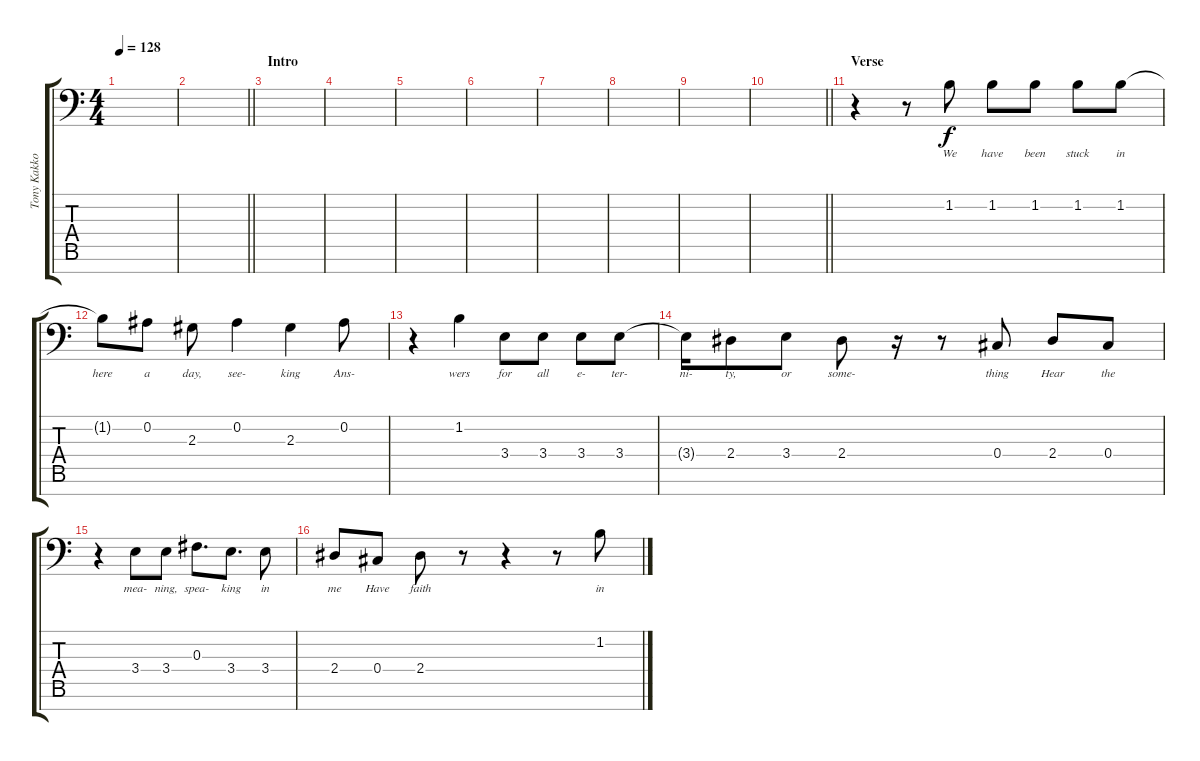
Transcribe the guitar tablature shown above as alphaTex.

\track ("Tony Kakko - Vocals" "Tony Kakko") {instrument lead6voice}
\staff {score tabs}
\tuning (Eb4 Bb3 Gb3 Db3 Ab2 Eb2 Bb1) {hide}
\ts (4 4)
\tempo 128
\clef f4
\ks c
|
\barLineRight lightlight
|
\section ("" "Intro")
|
|
|
|
|
|
|
\barLineRight lightlight
|
\section ("" "Verse")
r.4 r.8 1.2.8{lyrics (0 "We") lyrics (1 "") lyrics (2 "") lyrics (3 "") lyrics (4 "")} 1.2.8{lyrics (0 "have") lyrics (1 "") lyrics (2 "") lyrics (3 "") lyrics (4 "")} 1.2.8{lyrics (0 "been") lyrics (1 "") lyrics (2 "") lyrics (3 "") lyrics (4 "")} 1.2.8{lyrics (0 "stuck") lyrics (1 "") lyrics (2 "") lyrics (3 "") lyrics (4 "")} 1.2.8{lyrics (0 "in") lyrics (1 "") lyrics (2 "") lyrics (3 "") lyrics (4 "")} |
1.2{t}.8{lyrics (0 "here") lyrics (1 "") lyrics (2 "") lyrics (3 "") lyrics (4 "")} 0.2.8{lyrics (0 "a") lyrics (1 "") lyrics (2 "") lyrics (3 "") lyrics (4 "")} 2.3.8{lyrics (0 "day,") lyrics (1 "") lyrics (2 "") lyrics (3 "") lyrics (4 "")} 0.2.4{lyrics (0 "see-") lyrics (1 "") lyrics (2 "") lyrics (3 "") lyrics (4 "")} 2.3.4{lyrics (0 "king") lyrics (1 "") lyrics (2 "") lyrics (3 "") lyrics (4 "")} 0.2.8{lyrics (0 "Ans-") lyrics (1 "") lyrics (2 "") lyrics (3 "") lyrics (4 "")} |
r.4 1.2.4{lyrics (0 "wers") lyrics (1 "") lyrics (2 "") lyrics (3 "") lyrics (4 "")} 3.4.8{lyrics (0 "for") lyrics (1 "") lyrics (2 "") lyrics (3 "") lyrics (4 "")} 3.4.8{lyrics (0 "all") lyrics (1 "") lyrics (2 "") lyrics (3 "") lyrics (4 "")} 3.4.8{lyrics (0 "e-") lyrics (1 "") lyrics (2 "") lyrics (3 "") lyrics (4 "")} 3.4.8{lyrics (0 "ter-") lyrics (1 "") lyrics (2 "") lyrics (3 "") lyrics (4 "")} |
3.4{t}.16{lyrics (0 "ni-") lyrics (1 "") lyrics (2 "") lyrics (3 "") lyrics (4 "")} 2.4.8{lyrics (0 "ty,") lyrics (1 "") lyrics (2 "") lyrics (3 "") lyrics (4 "")} 3.4.8{lyrics (0 "or") lyrics (1 "") lyrics (2 "") lyrics (3 "") lyrics (4 "")} 2.4.8{lyrics (0 "some-") lyrics (1 "") lyrics (2 "") lyrics (3 "") lyrics (4 "")} r.16 r.8 0.4.8{lyrics (0 "thing") lyrics (1 "") lyrics (2 "") lyrics (3 "") lyrics (4 "")} 2.4.8{lyrics (0 "Hear") lyrics (1 "") lyrics (2 "") lyrics (3 "") lyrics (4 "")} 0.4.8{lyrics (0 "the") lyrics (1 "") lyrics (2 "") lyrics (3 "") lyrics (4 "")} |
r.4 3.4.8{lyrics (0 "mea-") lyrics (1 "") lyrics (2 "") lyrics (3 "") lyrics (4 "")} 3.4.8{lyrics (0 "ning,") lyrics (1 "") lyrics (2 "") lyrics (3 "") lyrics (4 "")} 0.3.8{d lyrics (0 "spea-") lyrics (1 "") lyrics (2 "") lyrics (3 "") lyrics (4 "")} 3.4.8{d lyrics (0 "king") lyrics (1 "") lyrics (2 "") lyrics (3 "") lyrics (4 "")} 3.4.8{lyrics (0 "in") lyrics (1 "") lyrics (2 "") lyrics (3 "") lyrics (4 "")} |
2.4.8{lyrics (0 "me") lyrics (1 "") lyrics (2 "") lyrics (3 "") lyrics (4 "")} 0.4.8{lyrics (0 "Have") lyrics (1 "") lyrics (2 "") lyrics (3 "") lyrics (4 "")} 2.4.8{lyrics (0 "faith") lyrics (1 "") lyrics (2 "") lyrics (3 "") lyrics (4 "")} r.8 r.4 r.8 1.2.8{lyrics (0 "in") lyrics (1 "") lyrics (2 "") lyrics (3 "") lyrics (4 "")}
